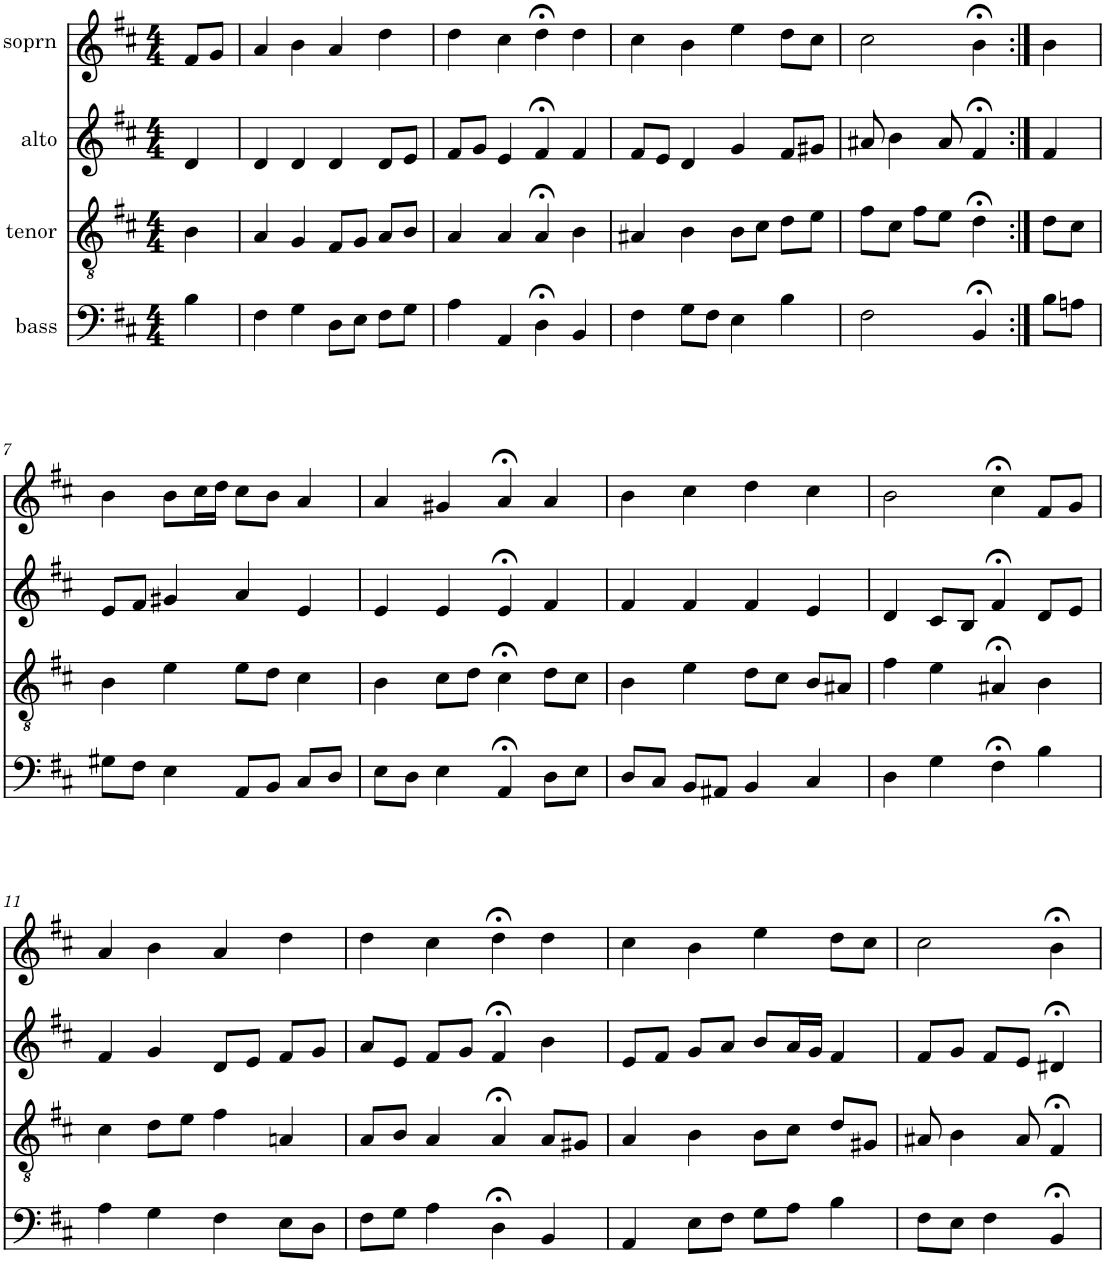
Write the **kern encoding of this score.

**kern	**kern	**kern	**kern
*part4	*part3	*part2	*part1
*staff4	*staff3	*staff2	*staff1
*I"bass	*I"tenor	*I"alto	*I"soprn
*clefF4	*clefGv2	*clefG2	*clefG2
*k[f#c#]	*k[f#c#]	*k[f#c#]	*k[f#c#]
*b:	*b:	*b:	*b:
*M4/4	*M4/4	*M4/4	*M4/4
=1	=1	=1	=1
4B\	4B\	4d/	8f#/L
.	.	.	8g/J
=2	=2	=2	=2
4F#\	4A/	4d/	4a/
4G\	4G/	4d/	4b\
8D\L	8F#/L	4d/	4a/
8E\J	8G/J	.	.
8F#\L	8A/L	8d/L	4dd\
8G\J	8B/J	8e/J	.
=3	=3	=3	=3
4A\	4A/	8f#/L	4dd\
.	.	8g/J	.
4AA/	4A/	4e/	4cc#\
4D;<\	4A;</	4f#;</	4dd;<\
4BB/	4B\	4f#/	4dd\
=4	=4	=4	=4
4F#\	4A#X/	8f#/L	4cc#\
.	.	8e/J	.
8G\L	4B\	4d/	4b\
8F#\J	.	.	.
4E\	8B\L	4g/	4ee\
.	8c#\J	.	.
4B\	8d\L	8f#/L	8dd\L
.	8e\J	8g#X/J	8cc#\J
=5	=5	=5	=5
2F#\	8f#\L	8a#X/	2cc#\
.	8c#\J	4b\	.
.	8f#\L	.	.
.	8e\J	8a#/	.
4BB;</	4d;<\	4f#;</	4b;<\
=6:|!	=6:|!	=6:|!	=6:|!
8B\L	8d\L	4f#/	4b\
8An\J	8c#\J	.	.
!!LO:LB:g=z
=7	=7	=7	=7
8G#X\L	4B\	8e/L	4b\
8F#\J	.	8f#/J	.
4E\	4e\	4g#X/	8b\L
.	.	.	16cc#\L
.	.	.	16dd\JJ
8AA/L	8e\L	4a/	8cc#\L
8BB/J	8d\J	.	8b\J
8C#/L	4c#\	4e/	4a/
8D/J	.	.	.
=8	=8	=8	=8
8E\L	4B\	4e/	4a/
8D\J	.	.	.
4E\	8c#\L	4e/	4g#X/
.	8d\J	.	.
4AA;</	4c#;<\	4e;</	4a;</
8D\L	8d\L	4f#/	4a/
8E\J	8c#\J	.	.
=9	=9	=9	=9
8D/L	4B\	4f#/	4b\
8C#/J	.	.	.
8BB/L	4e\	4f#/	4cc#\
8AA#X/J	.	.	.
4BB/	8d\L	4f#/	4dd\
.	8c#\J	.	.
4C#/	8B/L	4e/	4cc#\
.	8A#X/J	.	.
=10	=10	=10	=10
4D\	4f#\	4d/	2b\
4G\	4e\	8c#/L	.
.	.	8B/J	.
4F#;<\	4A#X;</	4f#;</	4cc#;<\
4B\	4B\	8d/L	8f#/L
.	.	8e/J	8g/J
!!LO:LB:g=z
=11	=11	=11	=11
4A\	4c#\	4f#/	4a/
4G\	8d\L	4g/	4b\
.	8e\J	.	.
4F#\	4f#\	8d/L	4a/
.	.	8e/J	.
8E\L	4An/	8f#/L	4dd\
8D\J	.	8g/J	.
=12	=12	=12	=12
8F#\L	8A/L	8a/L	4dd\
8G\J	8B/J	8e/J	.
4A\	4A/	8f#/L	4cc#\
.	.	8g/J	.
4D;<\	4A;</	4f#;</	4dd;<\
4BB/	8A/L	4b\	4dd\
.	8G#X/J	.	.
=13	=13	=13	=13
4AA/	4A/	8e/L	4cc#\
.	.	8f#/J	.
8E\L	4B\	8g/L	4b\
8F#\J	.	8a/J	.
8G\L	8B\L	8b/L	4ee\
8A\J	8c#\J	16a/L	.
.	.	16g/JJ	.
4B\	8d/L	4f#/	8dd\L
.	8G#X/J	.	8cc#\J
=14	=14	=14	=14
8F#\L	8A#X/	8f#/L	2cc#\
8E\J	4B\	8g/J	.
4F#\	.	8f#/L	.
.	8A#/	8e/J	.
4BB;</	4F#;</	4d#X;</	4b;<\
=	=	=	=
*-	*-	*-	*-
